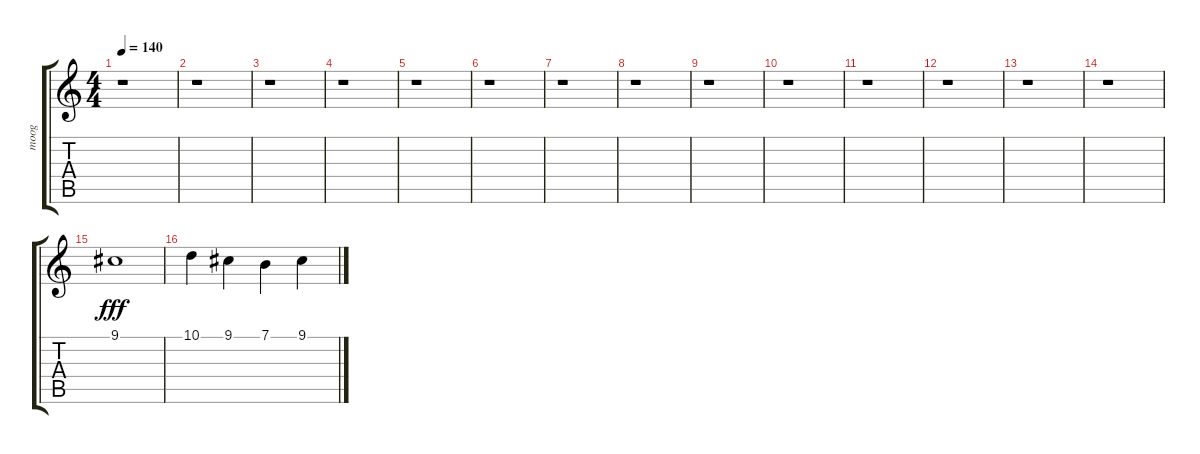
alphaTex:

\track ("moog" "moog") {instrument synthbrass1}
\staff {score tabs}
\tuning (E4 B3 G3 D3 A2 E2) {hide}
\ts (4 4)
\tempo 140
\clef g2
\ks c
r.1{dy fff} |
r.1 |
r.1 |
r.1 |
r.1 |
r.1 |
r.1 |
r.1 |
r.1 |
r.1 |
r.1 |
r.1 |
r.1 |
r.1 |
9.1.1 |
10.1.4 9.1.4 7.1.4 9.1.4
